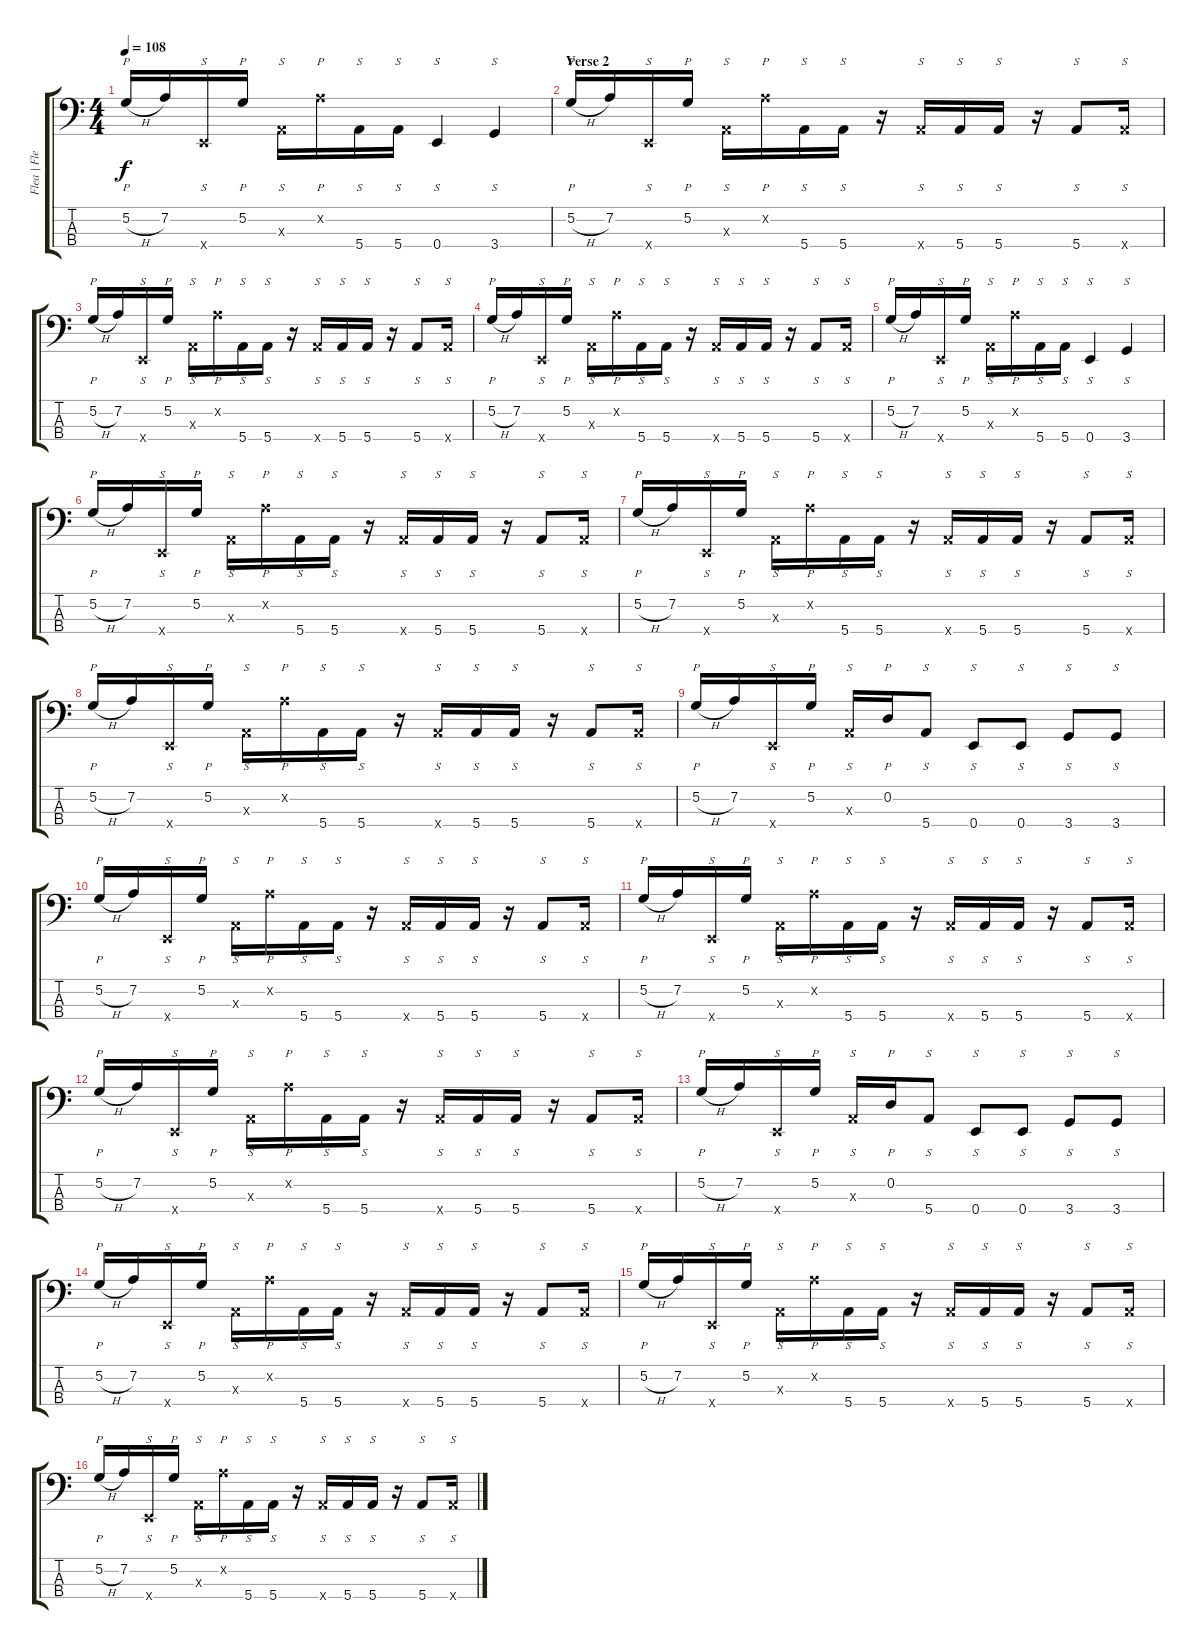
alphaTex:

\track ("Flea | Fleabass Model 32" "Flea | Fle") {instrument slapbass1}
\staff {score tabs}
\tuning (G2 D2 A1 E1) {hide}
\ts (4 4)
\tempo 108
\clef f4
\ks c
5.2{h}.16{p dy f} 7.2.16 0.4{x}.16{s} 5.2.16{p} 0.3{x}.16{s} 7.2{x}.16{p} 5.4.16{s} 5.4.16{s} 0.4.4{s} 3.4.4{s} |
\section ("" "Verse 2")
5.2{h}.16{p} 7.2.16 0.4{x}.16{s} 5.2.16{p} 0.3{x}.16{s} 7.2{x}.16{p} 5.4.16{s} 5.4.16{s} r.16 5.4{x}.16{s} 5.4.16{s} 5.4.16{s} r.16 5.4.8{s} 5.4{x}.16{s} |
5.2{h}.16{p} 7.2.16 0.4{x}.16{s} 5.2.16{p} 0.3{x}.16{s} 7.2{x}.16{p} 5.4.16{s} 5.4.16{s} r.16 5.4{x}.16{s} 5.4.16{s} 5.4.16{s} r.16 5.4.8{s} 5.4{x}.16{s} |
5.2{h}.16{p} 7.2.16 0.4{x}.16{s} 5.2.16{p} 0.3{x}.16{s} 7.2{x}.16{p} 5.4.16{s} 5.4.16{s} r.16 5.4{x}.16{s} 5.4.16{s} 5.4.16{s} r.16 5.4.8{s} 5.4{x}.16{s} |
5.2{h}.16{p} 7.2.16 0.4{x}.16{s} 5.2.16{p} 0.3{x}.16{s} 7.2{x}.16{p} 5.4.16{s} 5.4.16{s} 0.4.4{s} 3.4.4{s} |
5.2{h}.16{p} 7.2.16 0.4{x}.16{s} 5.2.16{p} 0.3{x}.16{s} 7.2{x}.16{p} 5.4.16{s} 5.4.16{s} r.16 5.4{x}.16{s} 5.4.16{s} 5.4.16{s} r.16 5.4.8{s} 5.4{x}.16{s} |
5.2{h}.16{p} 7.2.16 0.4{x}.16{s} 5.2.16{p} 0.3{x}.16{s} 7.2{x}.16{p} 5.4.16{s} 5.4.16{s} r.16 5.4{x}.16{s} 5.4.16{s} 5.4.16{s} r.16 5.4.8{s} 5.4{x}.16{s} |
5.2{h}.16{p} 7.2.16 0.4{x}.16{s} 5.2.16{p} 0.3{x}.16{s} 7.2{x}.16{p} 5.4.16{s} 5.4.16{s} r.16 5.4{x}.16{s} 5.4.16{s} 5.4.16{s} r.16 5.4.8{s} 5.4{x}.16{s} |
5.2{h}.16{p} 7.2.16 0.4{x}.16{s} 5.2.16{p} 0.3{x}.16{s} 0.2.16{p} 5.4.8{s} 0.4.8{s} 0.4.8{s} 3.4.8{s} 3.4.8{s} |
5.2{h}.16{p} 7.2.16 0.4{x}.16{s} 5.2.16{p} 0.3{x}.16{s} 7.2{x}.16{p} 5.4.16{s} 5.4.16{s} r.16 5.4{x}.16{s} 5.4.16{s} 5.4.16{s} r.16 5.4.8{s} 5.4{x}.16{s} |
5.2{h}.16{p} 7.2.16 0.4{x}.16{s} 5.2.16{p} 0.3{x}.16{s} 7.2{x}.16{p} 5.4.16{s} 5.4.16{s} r.16 5.4{x}.16{s} 5.4.16{s} 5.4.16{s} r.16 5.4.8{s} 5.4{x}.16{s} |
5.2{h}.16{p} 7.2.16 0.4{x}.16{s} 5.2.16{p} 0.3{x}.16{s} 7.2{x}.16{p} 5.4.16{s} 5.4.16{s} r.16 5.4{x}.16{s} 5.4.16{s} 5.4.16{s} r.16 5.4.8{s} 5.4{x}.16{s} |
5.2{h}.16{p} 7.2.16 0.4{x}.16{s} 5.2.16{p} 0.3{x}.16{s} 0.2.16{p} 5.4.8{s} 0.4.8{s} 0.4.8{s} 3.4.8{s} 3.4.8{s} |
5.2{h}.16{p} 7.2.16 0.4{x}.16{s} 5.2.16{p} 0.3{x}.16{s} 7.2{x}.16{p} 5.4.16{s} 5.4.16{s} r.16 5.4{x}.16{s} 5.4.16{s} 5.4.16{s} r.16 5.4.8{s} 5.4{x}.16{s} |
5.2{h}.16{p} 7.2.16 0.4{x}.16{s} 5.2.16{p} 0.3{x}.16{s} 7.2{x}.16{p} 5.4.16{s} 5.4.16{s} r.16 5.4{x}.16{s} 5.4.16{s} 5.4.16{s} r.16 5.4.8{s} 5.4{x}.16{s} |
5.2{h}.16{p} 7.2.16 0.4{x}.16{s} 5.2.16{p} 0.3{x}.16{s} 7.2{x}.16{p} 5.4.16{s} 5.4.16{s} r.16 5.4{x}.16{s} 5.4.16{s} 5.4.16{s} r.16 5.4.8{s} 5.4{x}.16{s}
